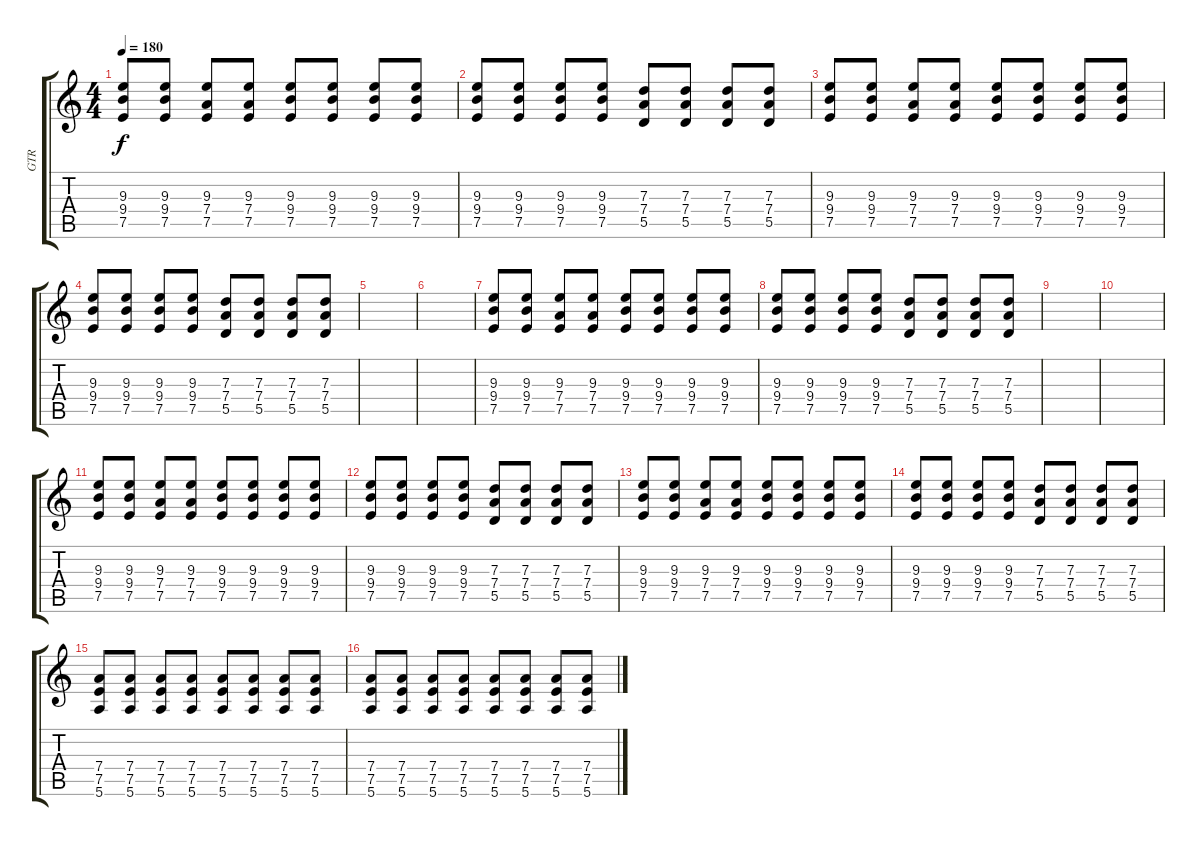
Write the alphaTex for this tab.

\track ("GTR" "GTR") {instrument overdrivenguitar}
\staff {score tabs}
\tuning (E4 B3 G3 D3 A2 E2) {hide}
\ts (4 4)
\tempo 180
\clef g2
\ks c
(9.3 9.4 7.5).8{dy f} (9.3 9.4 7.5).8 (9.3 7.4 7.5).8 (9.3 7.4 7.5).8 (9.3 9.4 7.5).8 (9.3 9.4 7.5).8 (9.3 9.4 7.5).8 (9.3 9.4 7.5).8 |
(9.3 9.4 7.5).8 (9.3 9.4 7.5).8 (9.3 9.4 7.5).8 (9.3 9.4 7.5).8 (7.3 7.4 5.5).8 (7.3 7.4 5.5).8 (7.3 7.4 5.5).8 (7.3 7.4 5.5).8 |
(9.3 9.4 7.5).8 (9.3 9.4 7.5).8 (9.3 7.4 7.5).8 (9.3 7.4 7.5).8 (9.3 9.4 7.5).8 (9.3 9.4 7.5).8 (9.3 9.4 7.5).8 (9.3 9.4 7.5).8 |
(9.3 9.4 7.5).8 (9.3 9.4 7.5).8 (9.3 9.4 7.5).8 (9.3 9.4 7.5).8 (7.3 7.4 5.5).8 (7.3 7.4 5.5).8 (7.3 7.4 5.5).8 (7.3 7.4 5.5).8 |
|
|
(9.3 9.4 7.5).8 (9.3 9.4 7.5).8 (9.3 7.4 7.5).8 (9.3 7.4 7.5).8 (9.3 9.4 7.5).8 (9.3 9.4 7.5).8 (9.3 9.4 7.5).8 (9.3 9.4 7.5).8 |
(9.3 9.4 7.5).8 (9.3 9.4 7.5).8 (9.3 9.4 7.5).8 (9.3 9.4 7.5).8 (7.3 7.4 5.5).8 (7.3 7.4 5.5).8 (7.3 7.4 5.5).8 (7.3 7.4 5.5).8 |
|
|
(9.3 9.4 7.5).8 (9.3 9.4 7.5).8 (9.3 7.4 7.5).8 (9.3 7.4 7.5).8 (9.3 9.4 7.5).8 (9.3 9.4 7.5).8 (9.3 9.4 7.5).8 (9.3 9.4 7.5).8 |
(9.3 9.4 7.5).8 (9.3 9.4 7.5).8 (9.3 9.4 7.5).8 (9.3 9.4 7.5).8 (7.3 7.4 5.5).8 (7.3 7.4 5.5).8 (7.3 7.4 5.5).8 (7.3 7.4 5.5).8 |
(9.3 9.4 7.5).8 (9.3 9.4 7.5).8 (9.3 7.4 7.5).8 (9.3 7.4 7.5).8 (9.3 9.4 7.5).8 (9.3 9.4 7.5).8 (9.3 9.4 7.5).8 (9.3 9.4 7.5).8 |
(9.3 9.4 7.5).8 (9.3 9.4 7.5).8 (9.3 9.4 7.5).8 (9.3 9.4 7.5).8 (7.3 7.4 5.5).8 (7.3 7.4 5.5).8 (7.3 7.4 5.5).8 (7.3 7.4 5.5).8 |
(7.4 7.5 5.6).8 (7.4 7.5 5.6).8 (7.4 7.5 5.6).8 (7.4 7.5 5.6).8 (7.4 7.5 5.6).8 (7.4 7.5 5.6).8 (7.4 7.5 5.6).8 (7.4 7.5 5.6).8 |
(7.4 7.5 5.6).8 (7.4 7.5 5.6).8 (7.4 7.5 5.6).8 (7.4 7.5 5.6).8 (7.4 7.5 5.6).8 (7.4 7.5 5.6).8 (7.4 7.5 5.6).8 (7.4 7.5 5.6).8
